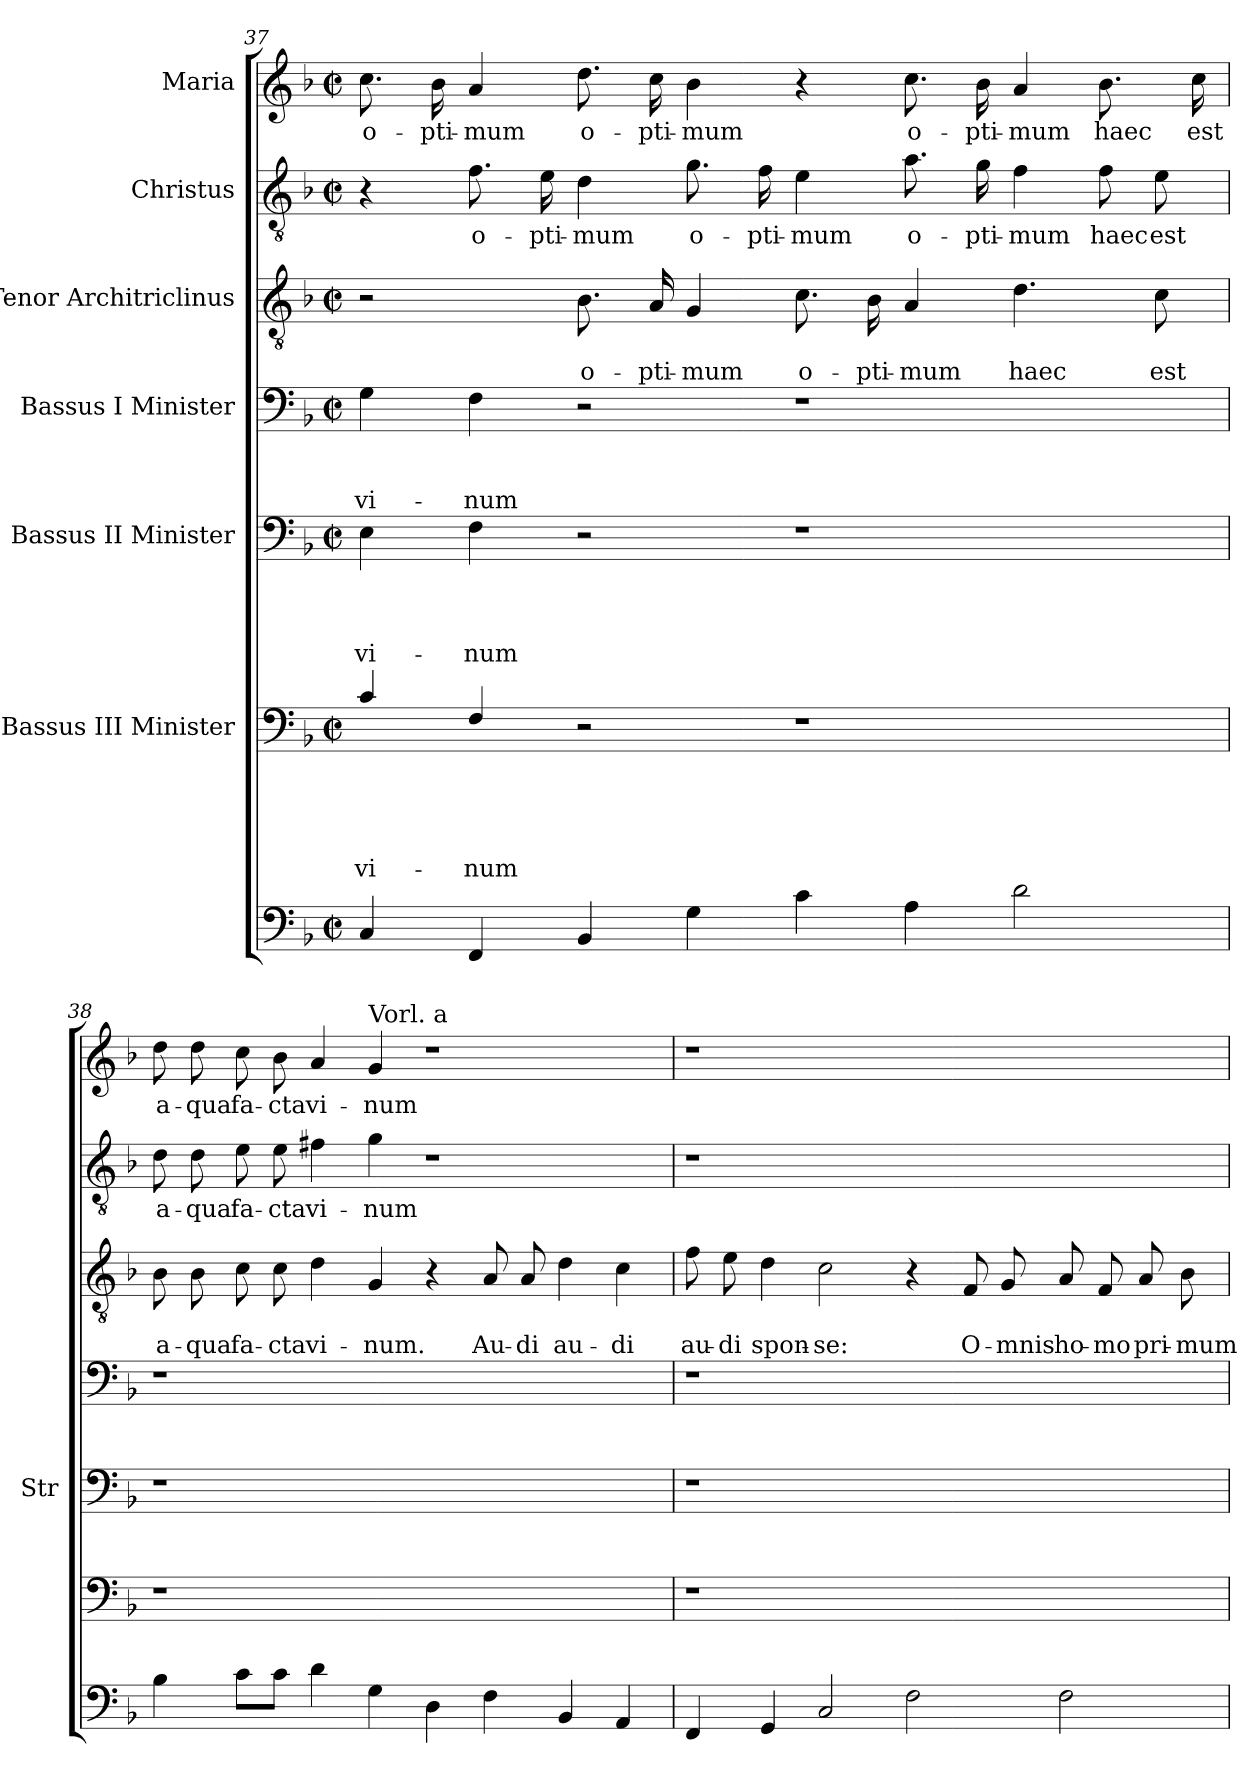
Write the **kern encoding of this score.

**kern	**kern	**text	**text	**text	**text	**text	**kern	**text	**text	**text	**text	**kern	**text	**text	**text	**kern	**text	**text	**kern	**text	**kern	**text
*part7	*part6	*part6	*part6	*part6	*part6	*part6	*part5	*part5	*part5	*part5	*part5	*part4	*part4	*part4	*part4	*part3	*part3	*part3	*part2	*part2	*part1	*part1
*staff7	*staff6	*staff6	*staff6	*staff6	*staff6	*staff6	*staff5	*staff5	*staff5	*staff5	*staff5	*staff4	*staff4	*staff4	*staff4	*staff3	*staff3	*staff3	*staff2	*staff2	*staff1	*staff1
*	*I"Bassus III  Minister	*	*	*	*	*	*I"Bassus II  Minister	*	*	*	*	*I"Bassus  I Minister	*	*	*	*I"Tenor  Architriclinus	*	*	*I"Christus	*	*I"Maria	*
*	*	*	*	*	*	*	*I'Str	*	*	*	*	*	*	*	*	*	*	*	*	*	*	*
!!LO:PB:g=z
*clefF4	*clefF4	*	*	*	*	*	*clefF4	*	*	*	*	*clefF4	*	*	*	*clefGv2	*	*	*clefGv2	*	*clefG2	*
*	*ITrd8c14	*	*	*	*	*	*	*	*	*	*	*	*	*	*	*	*	*	*	*	*	*
*k[b-]	*k[b-]	*	*	*	*	*	*k[b-]	*	*	*	*	*k[b-]	*	*	*	*k[b-]	*	*	*k[b-]	*	*k[b-]	*
*d:	*d:	*	*	*	*	*	*d:	*	*	*	*	*d:	*	*	*	*d:	*	*	*d:	*	*d:	*
*M2/2	*M2/2	*	*	*	*	*	*M2/2	*	*	*	*	*M2/2	*	*	*	*M2/2	*	*	*M2/2	*	*M2/2	*
*met(c|)	*met(c|)	*	*	*	*	*	*met(c|)	*	*	*	*	*met(c|)	*	*	*	*met(c|)	*	*	*met(c|)	*	*met(c|)	*
=37	=37	=37	=37	=37	=37	=37	=37	=37	=37	=37	=37	=37	=37	=37	=37	=37	=37	=37	=37	=37	=37	=37
!	!	!	!	!	!	!LO:LY:b	!	!	!	!	!LO:LY:b	!	!	!	!LO:LY:b	!	!	!	!	!	!	!LO:LY:b
4C/	4C/	.	.	.	.	vi-	4E\	.	.	.	vi-	4G\	.	.	vi-	2r	.	.	4r	.	8.cc\	o-
!	!	!	!	!	!	!	!	!	!	!	!	!	!	!	!	!	!	!	!	!	!	!LO:LY:b
.	.	.	.	.	.	.	.	.	.	.	.	.	.	.	.	.	.	.	.	.	16b-\	-pti-
!	!	!	!	!	!	!LO:LY:b	!	!	!	!	!LO:LY:b	!	!	!	!LO:LY:b	!	!	!	!	!LO:LY:b	!	!LO:LY:b
4FF/	4FF/	.	.	.	.	-num	4F\	.	.	.	-num	4F\	.	.	-num	.	.	.	8.f\	o-	4a/	-mum
!	!	!	!	!	!	!	!	!	!	!	!	!	!	!	!	!	!	!	!	!LO:LY:b	!	!
.	.	.	.	.	.	.	.	.	.	.	.	.	.	.	.	.	.	.	16e\	-pti-	.	.
!	!	!	!	!	!	!	!	!	!	!	!	!	!	!	!	!	!	!LO:LY:b	!	!LO:LY:b	!	!LO:LY:b
4BB-/	2r	.	.	.	.	.	2r	.	.	.	.	2r	.	.	.	8.B-\	.	o-	4d\	-mum	8.dd\	o-
!	!	!	!	!	!	!	!	!	!	!	!	!	!	!	!	!	!	!LO:LY:b	!	!	!	!LO:LY:b
.	.	.	.	.	.	.	.	.	.	.	.	.	.	.	.	16A/	.	-pti-	.	.	16cc\	-pti-
!	!	!	!	!	!	!	!	!	!	!	!	!	!	!	!	!	!	!LO:LY:b	!	!LO:LY:b	!	!LO:LY:b
4G\	.	.	.	.	.	.	.	.	.	.	.	.	.	.	.	4G/	.	-mum	8.g\	o-	4b-\	-mum
!	!	!	!	!	!	!	!	!	!	!	!	!	!	!	!	!	!	!	!	!LO:LY:b	!	!
.	.	.	.	.	.	.	.	.	.	.	.	.	.	.	.	.	.	.	16f\	-pti-	.	.
!	!	!	!	!	!	!	!	!	!	!	!	!	!	!	!	!	!	!LO:LY:b	!	!LO:LY:b	!	!
4c\	1r	.	.	.	.	.	1r	.	.	.	.	1r	.	.	.	8.c\	.	o-	4e\	-mum	4r	.
!	!	!	!	!	!	!	!	!	!	!	!	!	!	!	!	!	!	!LO:LY:b	!	!	!	!
.	.	.	.	.	.	.	.	.	.	.	.	.	.	.	.	16B-\	.	-pti-	.	.	.	.
!	!	!	!	!	!	!	!	!	!	!	!	!	!	!	!	!	!	!LO:LY:b	!	!LO:LY:b	!	!LO:LY:b
4A\	.	.	.	.	.	.	.	.	.	.	.	.	.	.	.	4A/	.	-mum	8.a\	o-	8.cc\	o-
!	!	!	!	!	!	!	!	!	!	!	!	!	!	!	!	!	!	!	!	!LO:LY:b	!	!LO:LY:b
.	.	.	.	.	.	.	.	.	.	.	.	.	.	.	.	.	.	.	16g\	-pti-	16b-\	-pti-
!	!	!	!	!	!	!	!	!	!	!	!	!	!	!	!	!	!	!LO:LY:b	!	!LO:LY:b	!	!LO:LY:b
2d\	.	.	.	.	.	.	.	.	.	.	.	.	.	.	.	4.d\	.	haec	4f\	-mum	4a/	-mum
!	!	!	!	!	!	!	!	!	!	!	!	!	!	!	!	!	!	!	!	!LO:LY:b	!	!LO:LY:b
.	.	.	.	.	.	.	.	.	.	.	.	.	.	.	.	.	.	.	8f\	haec	8.b-\	haec
!	!	!	!	!	!	!	!	!	!	!	!	!	!	!	!	!	!	!LO:LY:b	!	!LO:LY:b	!	!
.	.	.	.	.	.	.	.	.	.	.	.	.	.	.	.	8c\	.	est	8e\	est	.	.
!	!	!	!	!	!	!	!	!	!	!	!	!	!	!	!	!	!	!	!	!	!	!LO:LY:b
.	.	.	.	.	.	.	.	.	.	.	.	.	.	.	.	.	.	.	.	.	16cc\	est
=38	=38	=38	=38	=38	=38	=38	=38	=38	=38	=38	=38	=38	=38	=38	=38	=38	=38	=38	=38	=38	=38	=38
!	!	!	!	!	!	!	!	!	!	!	!	!	!	!	!	!	!	!LO:LY:b	!	!LO:LY:b	!	!LO:LY:b
4B-\	1r	.	.	.	.	.	1r	.	.	.	.	1r	.	.	.	8B-\	.	a-	8d\	a-	8dd\	a-
!	!	!	!	!	!	!	!	!	!	!	!	!	!	!	!	!	!	!LO:LY:b	!	!LO:LY:b	!	!LO:LY:b
.	.	.	.	.	.	.	.	.	.	.	.	.	.	.	.	8B-\	.	-qua	8d\	-qua	8dd\	-qua
!	!	!	!	!	!	!	!	!	!	!	!	!	!	!	!	!	!	!LO:LY:b	!	!LO:LY:b	!	!LO:LY:b
8c\L	.	.	.	.	.	.	.	.	.	.	.	.	.	.	.	8c\	.	fa-	8e\	fa-	8cc\	fa-
!	!	!	!	!	!	!	!	!	!	!	!	!	!	!	!	!	!	!LO:LY:b	!	!LO:LY:b	!	!LO:LY:b
8c\J	.	.	.	.	.	.	.	.	.	.	.	.	.	.	.	8c\	.	-cta	8e\	-cta	8b-\	-cta
!	!	!	!	!	!	!	!	!	!	!	!	!	!	!	!	!	!	!LO:LY:b	!	!LO:LY:b	!	!LO:LY:b
4d\	.	.	.	.	.	.	.	.	.	.	.	.	.	.	.	4d\	.	vi-	4f#X\	vi-	4a/	vi-
!	!	!	!	!	!	!	!	!	!	!	!	!	!	!	!	!	!	!	!	!	!LO:TX:a:t=Vorl. a	!
!	!	!	!	!	!	!	!	!	!	!	!	!	!	!	!	!	!	!LO:LY:b	!	!LO:LY:b	!	!LO:LY:b
4G\	.	.	.	.	.	.	.	.	.	.	.	.	.	.	.	4G/	.	-num.	4g\	-num	4g/	-num
4D\	1ryy	.	.	.	.	.	1ryy	.	.	.	.	1ryy	.	.	.	4r	.	.	1r	.	1r	.
!	!	!	!	!	!	!	!	!	!	!	!	!	!	!	!	!	!	!LO:LY:b	!	!	!	!
4F\	.	.	.	.	.	.	.	.	.	.	.	.	.	.	.	8A/	.	Au-	.	.	.	.
!	!	!	!	!	!	!	!	!	!	!	!	!	!	!	!	!	!	!LO:LY:b	!	!	!	!
.	.	.	.	.	.	.	.	.	.	.	.	.	.	.	.	8A/	.	-di	.	.	.	.
!	!	!	!	!	!	!	!	!	!	!	!	!	!	!	!	!	!	!LO:LY:b	!	!	!	!
4BB-/	.	.	.	.	.	.	.	.	.	.	.	.	.	.	.	4d\	.	au-	.	.	.	.
!	!	!	!	!	!	!	!	!	!	!	!	!	!	!	!	!	!	!LO:LY:b	!	!	!	!
4AA/	.	.	.	.	.	.	.	.	.	.	.	.	.	.	.	4c\	.	-di	.	.	.	.
!!LO:LB:g=z
=39	=39	=39	=39	=39	=39	=39	=39	=39	=39	=39	=39	=39	=39	=39	=39	=39	=39	=39	=39	=39	=39	=39
!	!	!	!	!	!	!	!	!	!	!	!	!	!	!	!	!	!	!LO:LY:b	!	!	!	!
4FF/	1r	.	.	.	.	.	1r	.	.	.	.	1r	.	.	.	8f\	.	au-	1r	.	1r	.
!	!	!	!	!	!	!	!	!	!	!	!	!	!	!	!	!	!	!LO:LY:b	!	!	!	!
.	.	.	.	.	.	.	.	.	.	.	.	.	.	.	.	8e\	.	-di	.	.	.	.
!	!	!	!	!	!	!	!	!	!	!	!	!	!	!	!	!	!	!LO:LY:b	!	!	!	!
4GG/	.	.	.	.	.	.	.	.	.	.	.	.	.	.	.	4d\	.	spon-	.	.	.	.
!	!	!	!	!	!	!	!	!	!	!	!	!	!	!	!	!	!	!LO:LY:b	!	!	!	!
2C/	.	.	.	.	.	.	.	.	.	.	.	.	.	.	.	2c\	.	-se:	.	.	.	.
2F\	1ryy	.	.	.	.	.	1ryy	.	.	.	.	1ryy	.	.	.	4r	.	.	1ryy	.	1ryy	.
!	!	!	!	!	!	!	!	!	!	!	!	!	!	!	!	!	!	!LO:LY:b	!	!	!	!
.	.	.	.	.	.	.	.	.	.	.	.	.	.	.	.	8F/	.	O-	.	.	.	.
!	!	!	!	!	!	!	!	!	!	!	!	!	!	!	!	!	!	!LO:LY:b	!	!	!	!
.	.	.	.	.	.	.	.	.	.	.	.	.	.	.	.	8G/	.	-mnis	.	.	.	.
!	!	!	!	!	!	!	!	!	!	!	!	!	!	!	!	!	!	!LO:LY:b	!	!	!	!
2F\	.	.	.	.	.	.	.	.	.	.	.	.	.	.	.	8A/	.	ho-	.	.	.	.
!	!	!	!	!	!	!	!	!	!	!	!	!	!	!	!	!	!	!LO:LY:b	!	!	!	!
.	.	.	.	.	.	.	.	.	.	.	.	.	.	.	.	8F/	.	-mo	.	.	.	.
!	!	!	!	!	!	!	!	!	!	!	!	!	!	!	!	!	!	!LO:LY:b	!	!	!	!
.	.	.	.	.	.	.	.	.	.	.	.	.	.	.	.	8A/	.	pri-	.	.	.	.
!	!	!	!	!	!	!	!	!	!	!	!	!	!	!	!	!	!	!LO:LY:b	!	!	!	!
.	.	.	.	.	.	.	.	.	.	.	.	.	.	.	.	8B-\	.	-mum	.	.	.	.
=	=	=	=	=	=	=	=	=	=	=	=	=	=	=	=	=	=	=	=	=	=	=
*-	*-	*-	*-	*-	*-	*-	*-	*-	*-	*-	*-	*-	*-	*-	*-	*-	*-	*-	*-	*-	*-	*-
